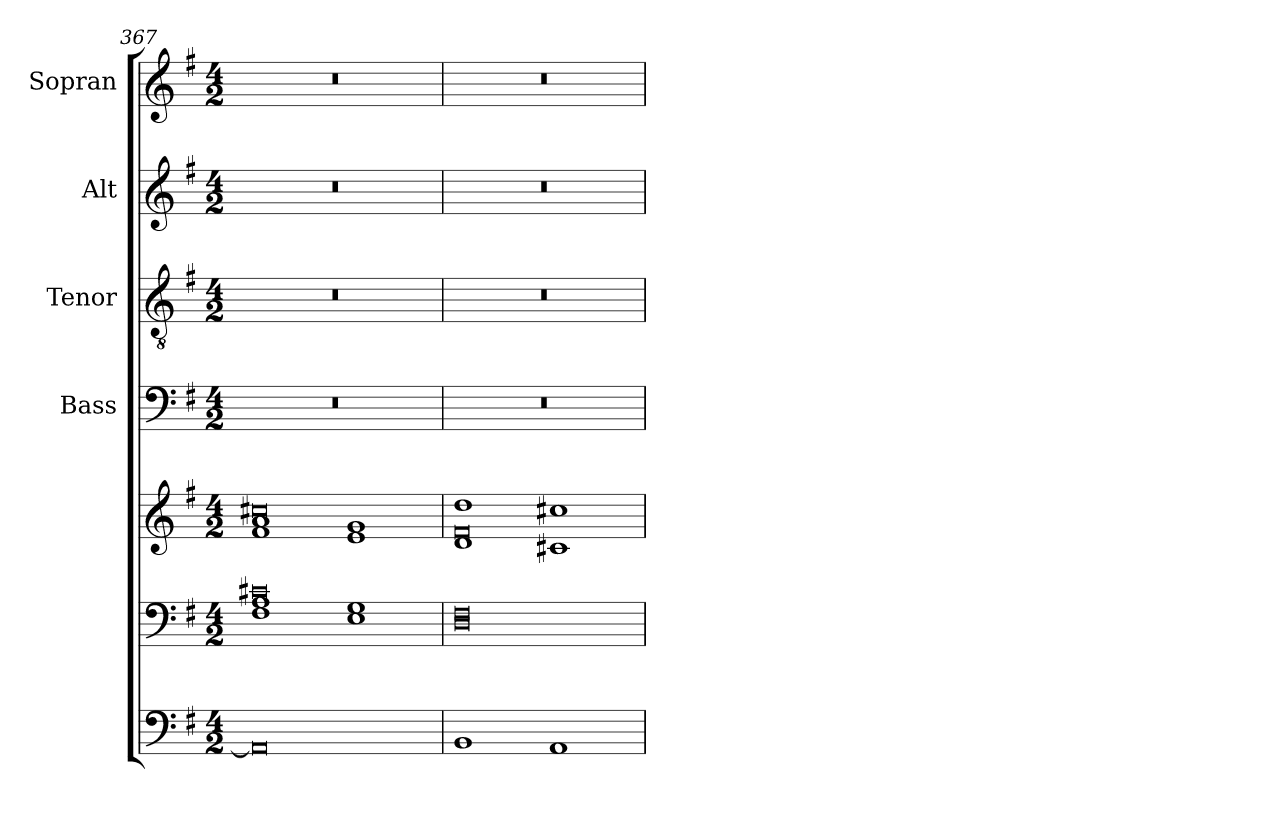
**kern	**kern	**kern	**kern	**kern	**kern	**kern
*part6	*part5	*part5	*part4	*part3	*part2	*part1
*staff7	*staff6	*staff5	*staff4	*staff3	*staff2	*staff1
*	*	*	*I"Bass	*I"Tenor	*I"Alt	*I"Sopran
*	*	*	*I'B.	*I'T.	*I'A.	*I'S.
*clefF4	*clefF4	*clefG2	*clefF4	*clefGv2	*clefG2	*clefG2
*k[f#]	*k[f#]	*k[f#]	*k[f#]	*k[f#]	*k[f#]	*k[f#]
*G:	*G:	*G:	*G:	*G:	*G:	*G:
*M4/2	*M4/2	*M4/2	*M4/2	*M4/2	*M4/2	*M4/2
=367	=367	=367	=367	=367	=367	=367
*	*^	*^	*	*	*	*
0AA]	0c#X	1F# 1A	0cc#X	1f# 1a	0r	0r	0r	0r
.	.	1E 1G	.	1e 1g	.	.	.	.
*	*v	*v	*	*	*	*	*	*
=368	=368	=368	=368	=368	=368	=368	=368
1BB	0D 0F#	1d 1dd	0f#	0r	0r	0r	0r
1AA	.	1c#X 1cc#X	.	.	.	.	.
*	*	*v	*v	*	*	*	*
=	=	=	=	=	=	=
*-	*-	*-	*-	*-	*-	*-
